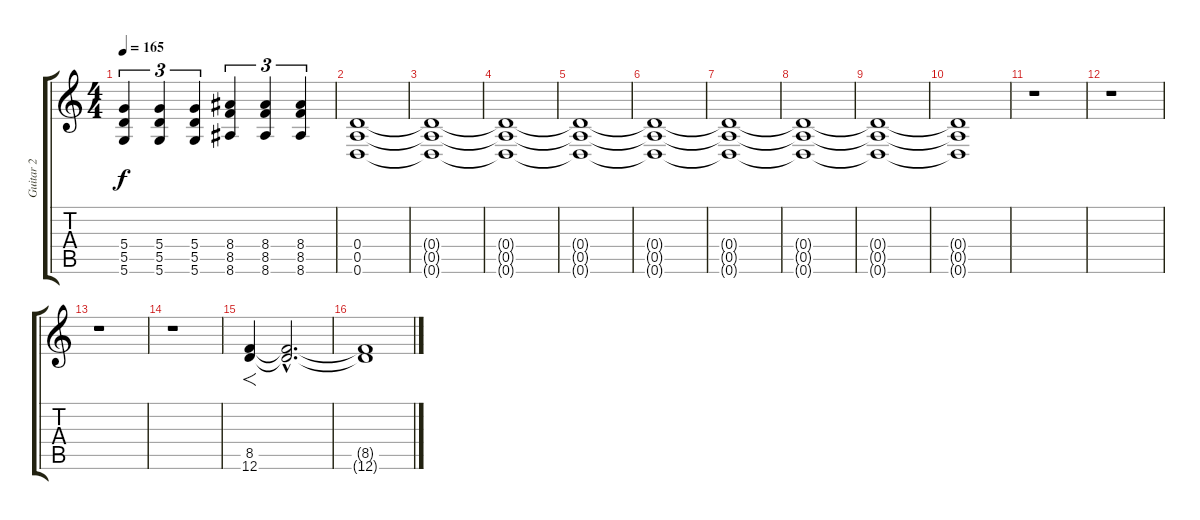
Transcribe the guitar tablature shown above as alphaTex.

\track ("Guitar 2" "Guitar 2") {instrument overdrivenguitar}
\staff {score tabs}
\tuning (E4 B3 G3 D3 A2 D2) {hide}
\ts (4 4)
\tempo 165
\clef g2
\ks c
(5.4 5.5 5.6).4{tu (3 2) dy f} (5.4 5.5 5.6).4{tu (3 2)} (5.4 5.5 5.6).4{tu (3 2)} (8.4 8.5 8.6).4{tu (3 2)} (8.4 8.5 8.6).4{tu (3 2)} (8.4 8.5 8.6).4{tu (3 2)} |
(0.4 0.5 0.6).1{volume 7} |
(0.4{t} 0.5{t} 0.6{t}).1 |
(0.4{t} 0.5{t} 0.6{t}).1 |
(0.4{t} 0.5{t} 0.6{t}).1 |
(0.4{t} 0.5{t} 0.6{t}).1 |
(0.4{t} 0.5{t} 0.6{t}).1{volume 0} |
(0.4{t} 0.5{t} 0.6{t}).1 |
(0.4{t} 0.5{t} 0.6{t}).1 |
(0.4{t} 0.5{t} 0.6{t}).1 |
r.1 |
r.1 |
r.1 |
r.1 |
(8.5 12.6).4{f volume 16 instrument electricguitarjazz} (8.5{hac t} 12.6{hac t}).2{d} |
(8.5{t} 12.6{t}).1
